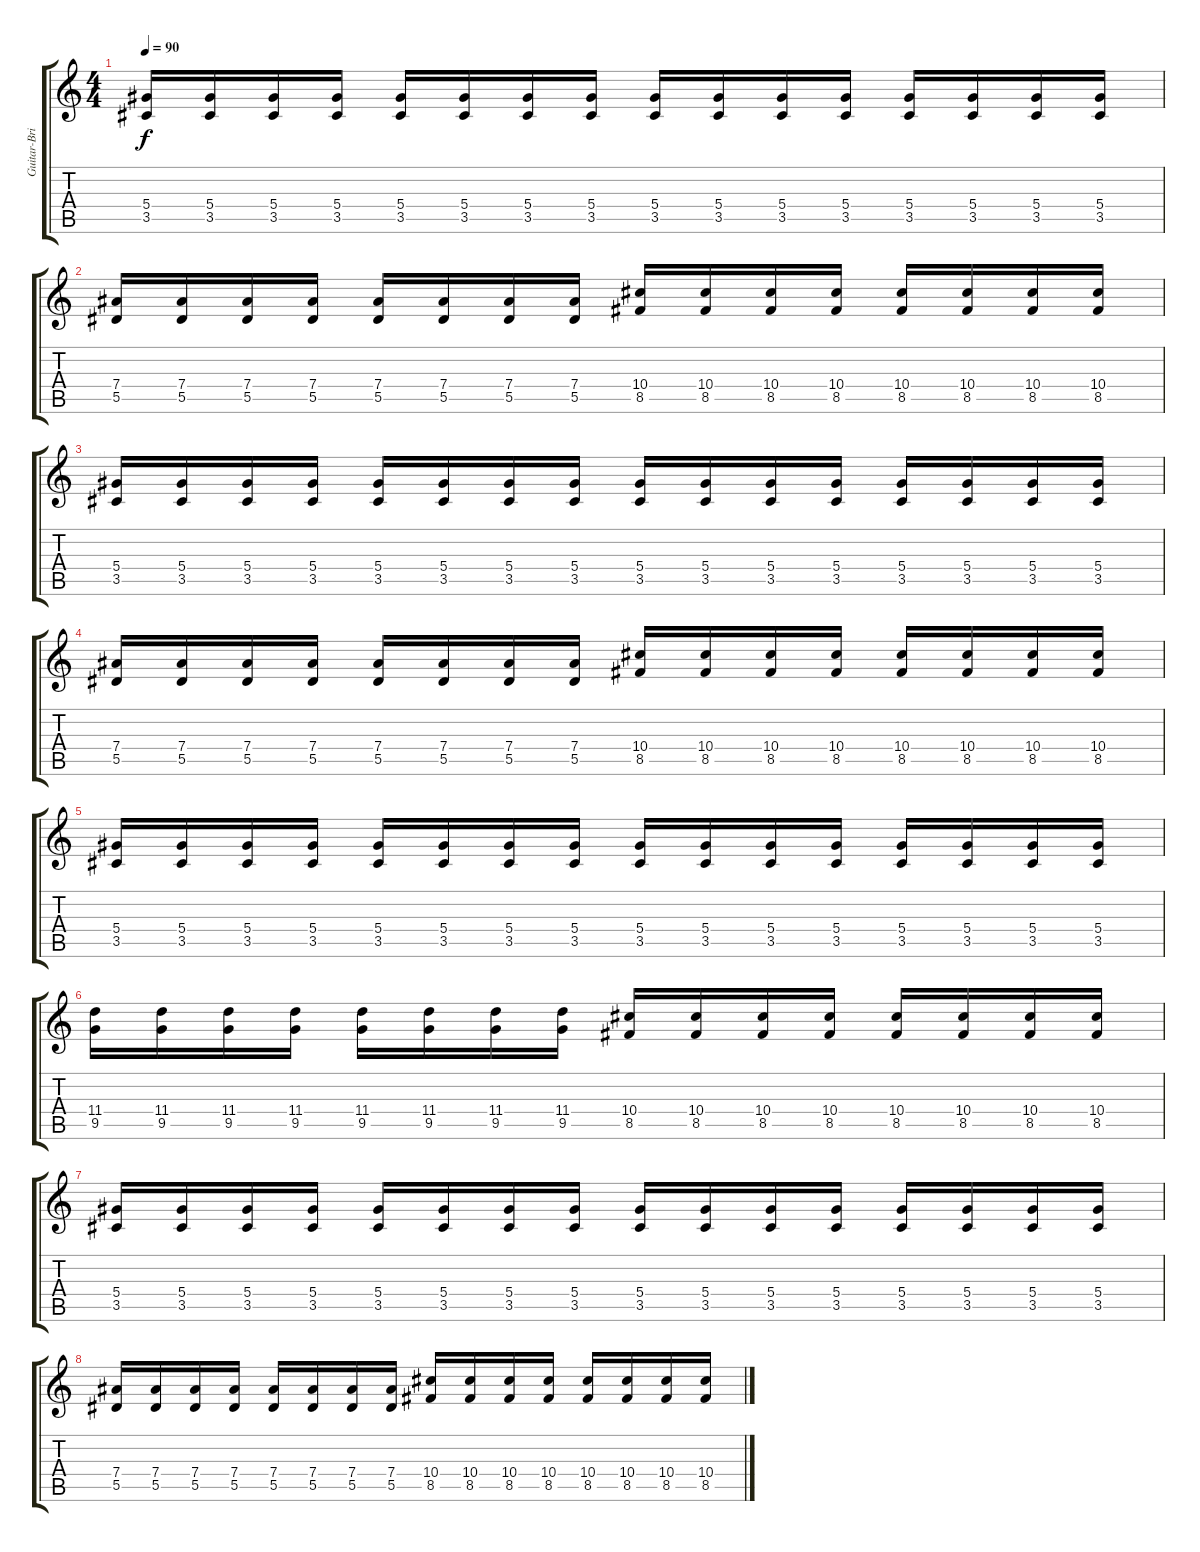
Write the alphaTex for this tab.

\track ("Guitar-Brian" "Guitar-Bri") {instrument electricguitarjazz}
\staff {score tabs}
\tuning (C4 C4 Ab3 Eb3 Bb2 F2) {hide}
\ts (4 4)
\tempo 90
\clef g2
\ks c
(5.4 3.5).16{dy f} (5.4 3.5).16 (5.4 3.5).16 (5.4 3.5).16 (5.4 3.5).16 (5.4 3.5).16 (5.4 3.5).16 (5.4 3.5).16 (5.4 3.5).16 (5.4 3.5).16 (5.4 3.5).16 (5.4 3.5).16 (5.4 3.5).16 (5.4 3.5).16 (5.4 3.5).16 (5.4 3.5).16 |
(7.4 5.5).16 (7.4 5.5).16 (7.4 5.5).16 (7.4 5.5).16 (7.4 5.5).16 (7.4 5.5).16 (7.4 5.5).16 (7.4 5.5).16 (10.4 8.5).16 (10.4 8.5).16 (10.4 8.5).16 (10.4 8.5).16 (10.4 8.5).16 (10.4 8.5).16 (10.4 8.5).16 (10.4 8.5).16 |
(5.4 3.5).16 (5.4 3.5).16 (5.4 3.5).16 (5.4 3.5).16 (5.4 3.5).16 (5.4 3.5).16 (5.4 3.5).16 (5.4 3.5).16 (5.4 3.5).16 (5.4 3.5).16 (5.4 3.5).16 (5.4 3.5).16 (5.4 3.5).16 (5.4 3.5).16 (5.4 3.5).16 (5.4 3.5).16 |
(7.4 5.5).16 (7.4 5.5).16 (7.4 5.5).16 (7.4 5.5).16 (7.4 5.5).16 (7.4 5.5).16 (7.4 5.5).16 (7.4 5.5).16 (10.4 8.5).16 (10.4 8.5).16 (10.4 8.5).16 (10.4 8.5).16 (10.4 8.5).16 (10.4 8.5).16 (10.4 8.5).16 (10.4 8.5).16 |
(5.4 3.5).16 (5.4 3.5).16 (5.4 3.5).16 (5.4 3.5).16 (5.4 3.5).16 (5.4 3.5).16 (5.4 3.5).16 (5.4 3.5).16 (5.4 3.5).16 (5.4 3.5).16 (5.4 3.5).16 (5.4 3.5).16 (5.4 3.5).16 (5.4 3.5).16 (5.4 3.5).16 (5.4 3.5).16 |
(11.4 9.5).16 (11.4 9.5).16 (11.4 9.5).16 (11.4 9.5).16 (11.4 9.5).16 (11.4 9.5).16 (11.4 9.5).16 (11.4 9.5).16 (10.4 8.5).16 (10.4 8.5).16 (10.4 8.5).16 (10.4 8.5).16 (10.4 8.5).16 (10.4 8.5).16 (10.4 8.5).16 (10.4 8.5).16 |
(5.4 3.5).16 (5.4 3.5).16 (5.4 3.5).16 (5.4 3.5).16 (5.4 3.5).16 (5.4 3.5).16 (5.4 3.5).16 (5.4 3.5).16 (5.4 3.5).16 (5.4 3.5).16 (5.4 3.5).16 (5.4 3.5).16 (5.4 3.5).16 (5.4 3.5).16 (5.4 3.5).16 (5.4 3.5).16 |
(7.4 5.5).16 (7.4 5.5).16 (7.4 5.5).16 (7.4 5.5).16 (7.4 5.5).16 (7.4 5.5).16 (7.4 5.5).16 (7.4 5.5).16 (10.4 8.5).16 (10.4 8.5).16 (10.4 8.5).16 (10.4 8.5).16 (10.4 8.5).16 (10.4 8.5).16 (10.4 8.5).16 (10.4 8.5).16
